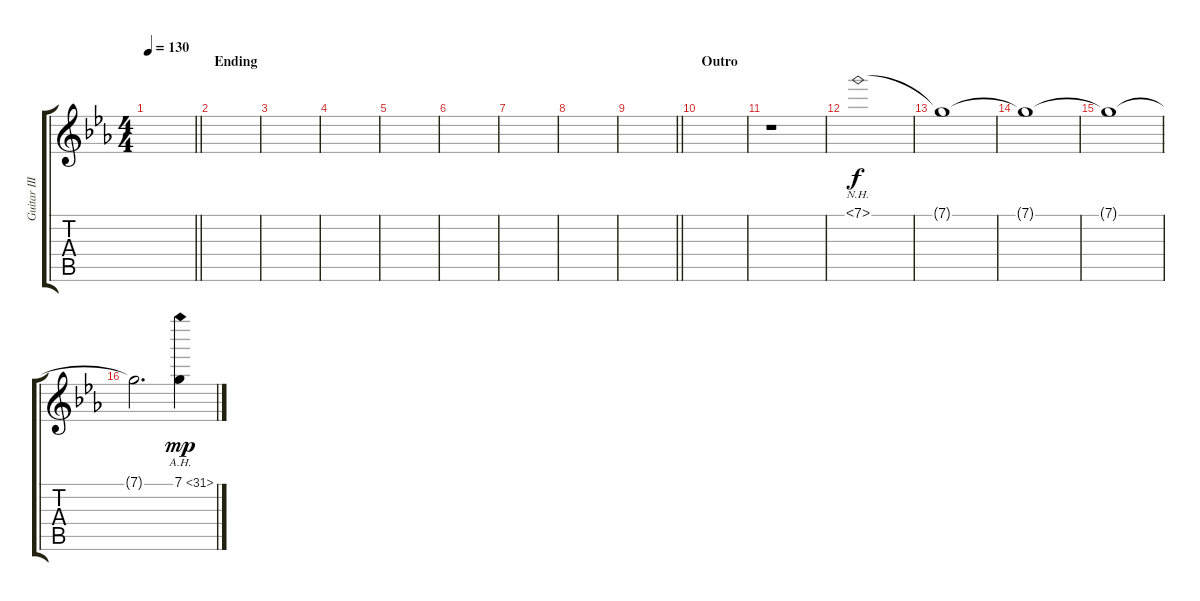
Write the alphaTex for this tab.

\track ("Guitar III " "Guitar III") {instrument distortionguitar}
\staff {score tabs}
\tuning (C4 G3 Eb3 Bb2 F2 C2) {hide}
\ts (4 4)
\tempo 130
\clef g2
\barLineRight lightlight
\ks cminor
|
\section ("" "Ending")
|
|
|
|
|
|
|
\barLineRight lightlight
|
\section ("" "Outro")
|
r.1{volume 0 balance 0} |
7.1{nh}.1{volume 10} |
7.1{t}.1 |
7.1{t}.1 |
7.1{t}.1 |
7.1{t}.2{d} 7.1{ah 24}.4{dy mp}
